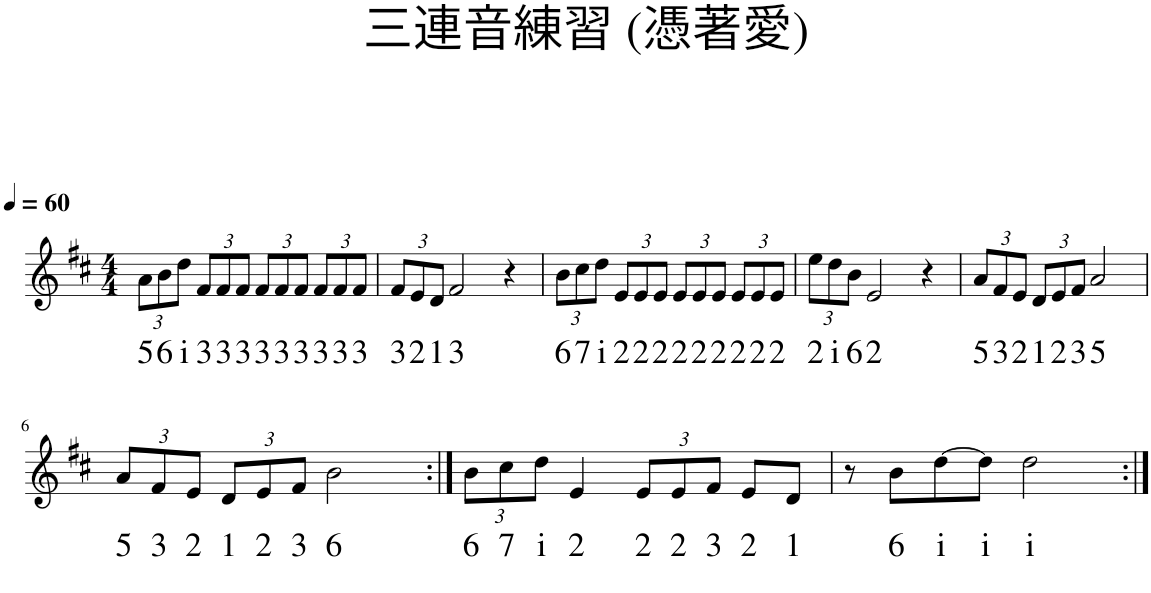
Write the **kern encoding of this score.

**kern	**text
*part1	*part1
*staff1	*staff1
*I"Violin	*
*I'Vln.	*
*clefG2	*
*k[f#c#]	*
*M4/4	*
*MM60	*
*Xbrackettup	*
=1	=1
!	!LO:LY:b
12a\L	5
!	!LO:LY:b
12b\	6
!	!LO:LY:b
12dd\J	i
!	!LO:LY:b
12f#/L	3
!	!LO:LY:b
12f#/	3
!	!LO:LY:b
12f#/J	3
!	!LO:LY:b
12f#/L	3
!	!LO:LY:b
12f#/	3
!	!LO:LY:b
12f#/J	3
!	!LO:LY:b
12f#/L	3
!	!LO:LY:b
12f#/	3
!	!LO:LY:b
12f#/J	3
=2	=2
!	!LO:LY:b
12f#/L	3
!	!LO:LY:b
12e/	2
!	!LO:LY:b
12d/J	1
!	!LO:LY:b
2f#/	3
4r	.
=3	=3
!	!LO:LY:b
12b\L	6
!	!LO:LY:b
12cc#\	7
!	!LO:LY:b
12dd\J	i
!	!LO:LY:b
12e/L	2
!	!LO:LY:b
12e/	2
!	!LO:LY:b
12e/J	2
!	!LO:LY:b
12e/L	2
!	!LO:LY:b
12e/	2
!	!LO:LY:b
12e/J	2
!	!LO:LY:b
12e/L	2
!	!LO:LY:b
12e/	2
!	!LO:LY:b
12e/J	2
=4	=4
!	!LO:LY:b
12ee\L	2
!	!LO:LY:b
12dd\	i
!	!LO:LY:b
12b\J	6
!	!LO:LY:b
2e/	2
4r	.
=5	=5
!	!LO:LY:b
12a/L	5
!	!LO:LY:b
12f#/	3
!	!LO:LY:b
12e/J	2
!	!LO:LY:b
12d/L	1
!	!LO:LY:b
12e/	2
!	!LO:LY:b
12f#/J	3
!	!LO:LY:b
2a/	5
!!LO:LB:g=z
=6	=6
!	!LO:LY:b
12a/L	5
!	!LO:LY:b
12f#/	3
!	!LO:LY:b
12e/J	2
!	!LO:LY:b
12d/L	1
!	!LO:LY:b
12e/	2
!	!LO:LY:b
12f#/J	3
!	!LO:LY:b
2b\	6
=7:|!	=7:|!
!	!LO:LY:b
12b\L	6
!	!LO:LY:b
12cc#\	7
!	!LO:LY:b
12dd\J	i
!	!LO:LY:b
4e/	2
!	!LO:LY:b
12e/L	2
!	!LO:LY:b
12e/	2
!	!LO:LY:b
12f#/J	3
!	!LO:LY:b
8e/L	2
!	!LO:LY:b
8d/J	1
=8	=8
8r	.
!	!LO:LY:b
8b\L	6
!	!LO:LY:b
[8dd\	i
!	!LO:LY:b
8dd\J]	i
!	!LO:LY:b
2dd\	i
=:|!	=:|!
*-	*-
